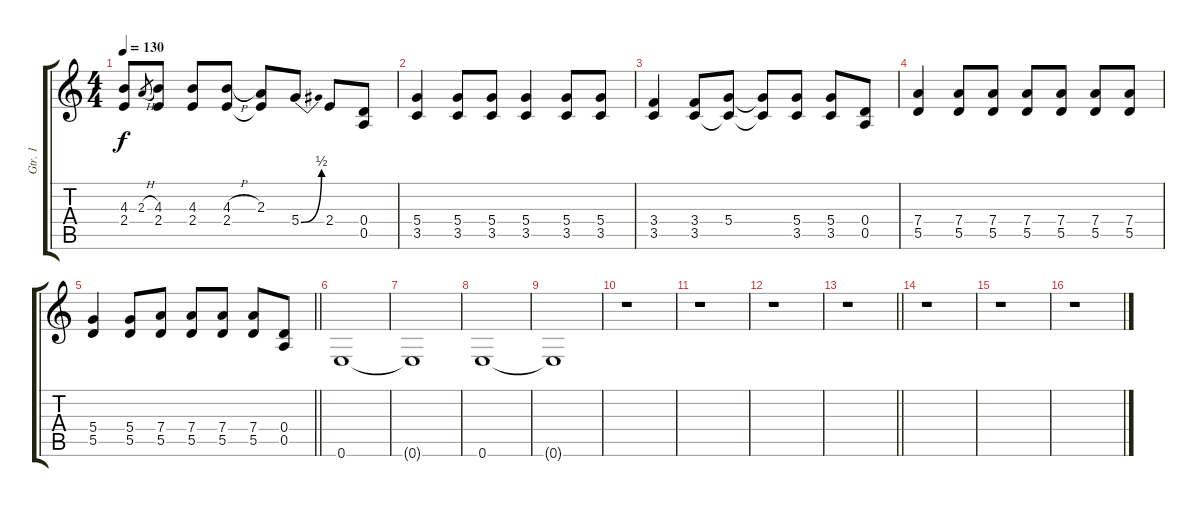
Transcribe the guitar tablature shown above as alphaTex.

\track ("Gtr. 1" "Gtr. 1") {instrument overdrivenguitar}
\staff {score tabs}
\tuning (E4 B3 G3 D3 A2 E2) {hide}
\ts (4 4)
\tempo 130
\clef g2
\ks c
(4.3 2.4).8{dy f} 2.3{h}.8{gr} (4.3 2.4).8 (4.3 2.4).8 (4.3{h} 2.4).8 (2.3 2.4{t}).8 5.4{be (bend 0 0 60 2)}.8 2.4.8 (0.4 0.5).8 |
(5.4 3.5).4 (5.4 3.5).8 (5.4 3.5).8 (5.4 3.5).4 (5.4 3.5).8 (5.4 3.5).8 |
(3.4 3.5).4 (3.4 3.5).8 (5.4 3.5{t}).8 (5.4{t} 3.5{t}).8 (5.4 3.5).8 (5.4 3.5).8 (0.4 0.5).8 |
(7.4 5.5).4 (7.4 5.5).8 (7.4 5.5).8 (7.4 5.5).8 (7.4 5.5).8 (7.4 5.5).8 (7.4 5.5).8 |
\barLineRight lightlight
(5.4 5.5).4 (5.4 5.5).8 (7.4 5.5).8 (7.4 5.5).8 (7.4 5.5).8 (7.4 5.5).8 (0.4 0.5).8 |
0.6.1 |
0.6{t}.1 |
0.6.1 |
0.6{t}.1 |
r.1 |
r.1 |
r.1 |
\barLineRight lightlight
r.1 |
r.1 |
r.1 |
r.1
